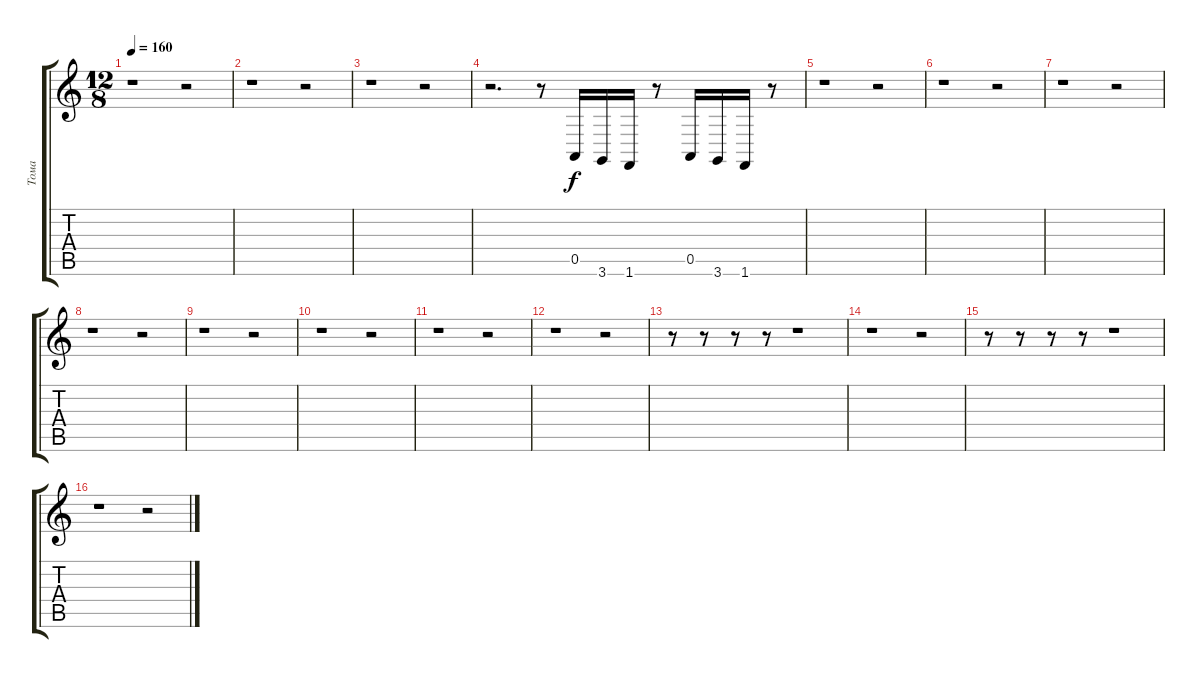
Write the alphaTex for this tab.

\track ("Тома" "Тома") {instrument acousticgrandpiano}
\staff {score tabs}
\tuning (E4 B3 G3 D3 A2 E2) {hide}
\ts (12 8)
\tempo 160
\clef g2
\ks c
r.1{dy f} r.2 |
r.1 r.2 |
r.1 r.2 |
r.2{d} r.8 0.5.16 3.6.16 1.6.16 r.8 0.5.16 3.6.16 1.6.16 r.8 |
r.1 r.2 |
r.1 r.2 |
r.1 r.2 |
r.1 r.2 |
r.1 r.2 |
r.1 r.2 |
r.1 r.2 |
r.1 r.2 |
r.8 r.8 r.8 r.8 r.1 |
r.1 r.2 |
r.8 r.8 r.8 r.8 r.1 |
r.1 r.2
